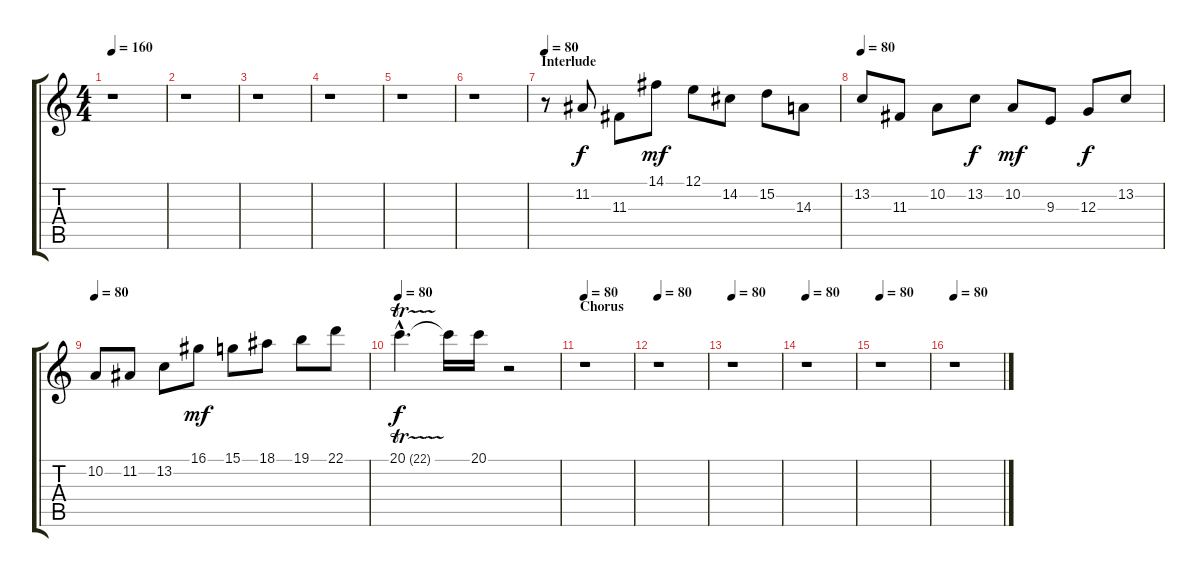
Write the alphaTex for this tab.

\track "" {instrument harpsichord}
\staff {score tabs}
\tuning (E4 B3 G3 D3 A2 E2) {hide}
\ts (4 4)
\tempo 160
\clef g2
\ks c
r.1{dy f} |
r.1 |
r.1 |
r.1 |
r.1 |
r.1 |
\section ("" "Interlude")
\tempo 80
r.8 11.2.8 11.3.8 14.1.8{dy mf} 12.1.8 14.2.8 15.2.8 14.3.8 |
\tempo 80
13.2.8 11.3.8 10.2.8 13.2.8{dy f} 10.2.8{dy mf} 9.3.8 12.3.8{dy f} 13.2.8 |
\tempo 80
10.2.8 11.2.8 13.2.8 16.1.8{dy mf} 15.1.8 18.1.8 19.1.8 22.1.8 |
\tempo 80
20.1{tr (22 64) hac}.4{d dy f} 20.1{t}.16 20.1.16 r.2 |
\section ("" "Chorus")
\tempo 80
r.1 |
\tempo 80
r.1 |
\tempo 80
r.1 |
\tempo 80
r.1 |
\tempo 80
r.1 |
\tempo 80
r.1
